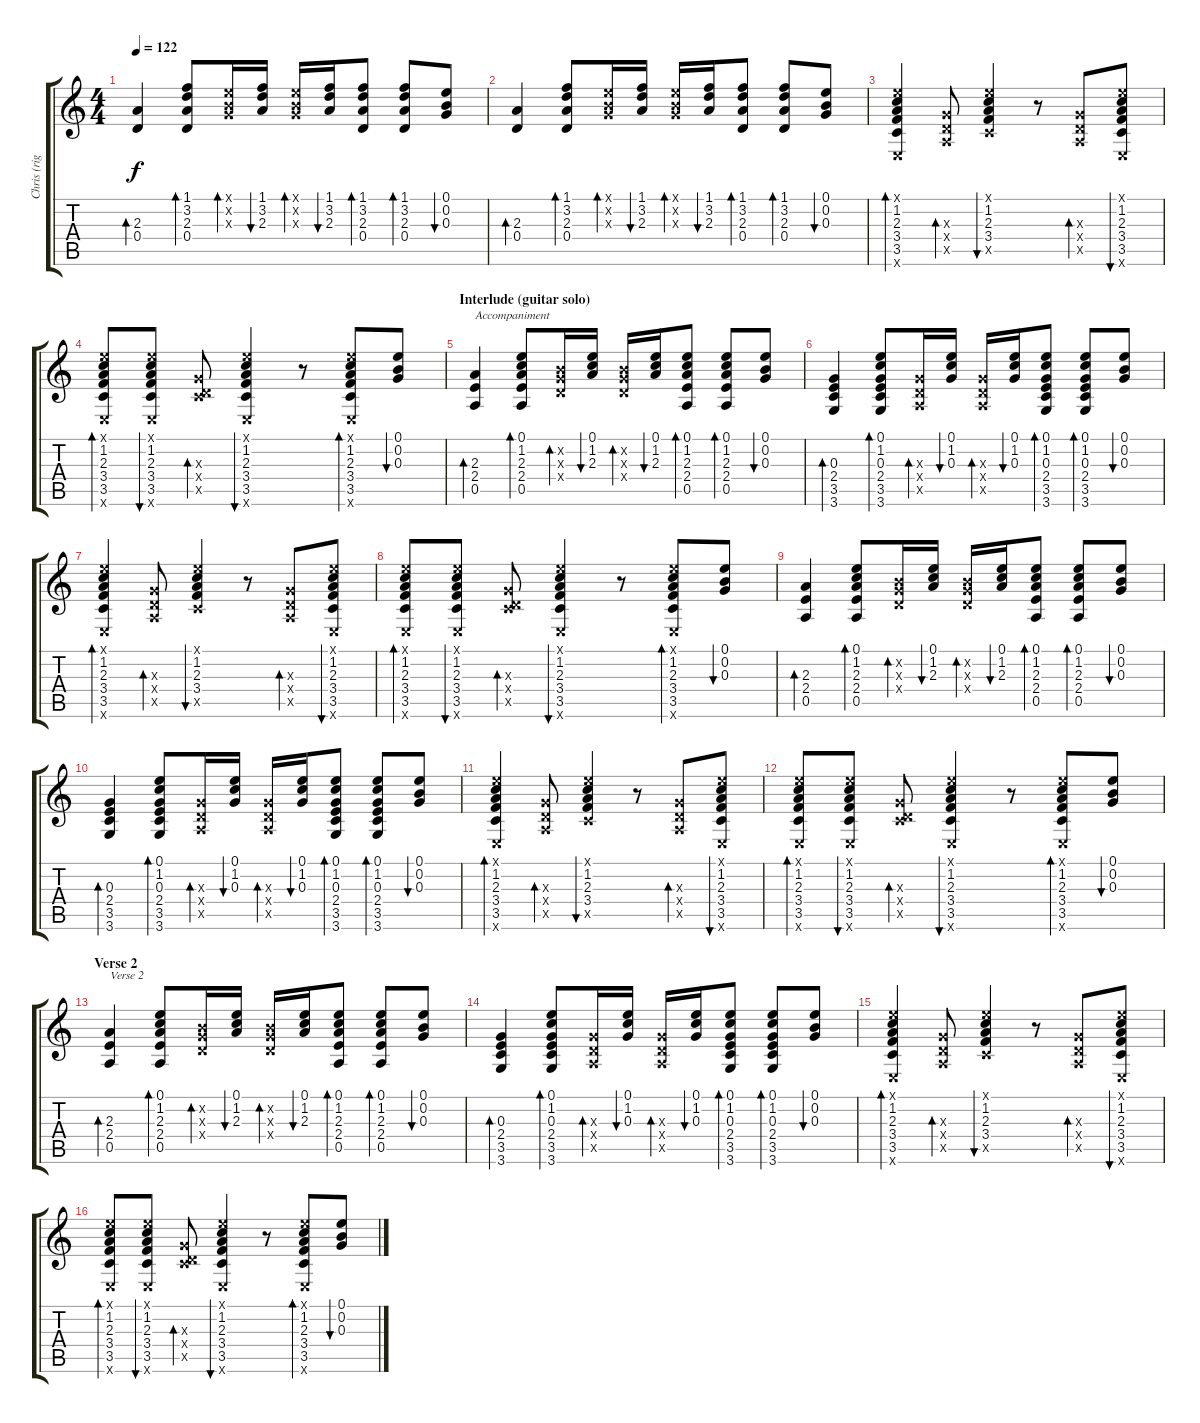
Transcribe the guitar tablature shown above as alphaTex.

\track ("Chris (right)" "Chris (rig") {instrument acousticguitarsteel}
\staff {score tabs}
\tuning (E4 B3 G3 D3 A2 E2) {hide}
\ts (4 4)
\tempo 122
\clef g2
\ks c
(2.3 0.4).4{bd 30 dy f} (1.1 3.2 2.3 0.4).8{bd 30} (0.1{x} 0.2{x} 0.3{x}).16{bd 30} (1.1 3.2 2.3).16{bu 30} (0.1{x} 0.2{x} 0.3{x}).16{bd 30} (1.1 3.2 2.3).16{bu 30} (1.1 3.2 2.3 0.4).8{bd 30} (1.1 3.2 2.3 0.4).8{bd 30} (0.1 0.2 0.3).8{bu 60} |
(2.3 0.4).4{bd 30} (1.1 3.2 2.3 0.4).8{bd 30} (0.1{x} 0.2{x} 0.3{x}).16{bd 30} (1.1 3.2 2.3).16{bu 30} (0.1{x} 0.2{x} 0.3{x}).16{bd 30} (1.1 3.2 2.3).16{bu 30} (1.1 3.2 2.3 0.4).8{bd 30} (1.1 3.2 2.3 0.4).8{bd 30} (0.1 0.2 0.3).8{bu 60} |
(0.1{x} 1.2 2.3 3.4 3.5 0.6{x}).4{bd 60} (0.3{x} 0.4{x} 0.5{x}).8{bd 60} (0.1{x} 1.2 2.3 3.4 3.5{x}).4{bu 60} r.8 (0.3{x} 0.4{x} 0.5{x}).8{bd 60} (0.1{x} 1.2 2.3 3.4 3.5 0.6{x}).8{bu 60} |
(0.1{x} 1.2 2.3 3.4 3.5 0.6{x}).8{bd 60} (0.1{x} 1.2 2.3 3.4 3.5 0.6{x}).8{bu 60} (0.3{x} 0.4{x} 3.5{x}).8{bd 60} (0.1{x} 1.2 2.3 3.4 3.5 0.6{x}).4{bu 60} r.8 (0.1{x} 1.2 2.3 3.4 3.5 0.6{x}).8{bd 60} (0.1 0.2 0.3).8{bu 60} |
\section ("" "Interlude (guitar solo)")
(2.3 2.4 0.5).4{bd 30 txt "Accompaniment"} (0.1 1.2 2.3 2.4 0.5).8{bd 30} (0.2{x} 0.3{x} 0.4{x}).16{bd 30} (0.1 1.2 2.3).16{bu 30} (0.2{x} 0.3{x} 0.4{x}).16{bd 30} (0.1 1.2 2.3).16{bu 30} (0.1 1.2 2.3 2.4 0.5).8{bd 30} (0.1 1.2 2.3 2.4 0.5).8{bd 30} (0.1 0.2 0.3).8{bu 60} |
(0.3 2.4 3.5 3.6).4{bd 30} (0.1 1.2 0.3 2.4 3.5 3.6).8{bd 30} (0.3{x} 0.4{x} 0.5{x}).16{bd 30} (0.1 1.2 0.3).16{bu 30} (0.3{x} 0.4{x} 0.5{x}).16{bd 30} (0.1 1.2 0.3).16{bu 30} (0.1 1.2 0.3 2.4 3.5 3.6).8{bd 30} (0.1 1.2 0.3 2.4 3.5 3.6).8{bd 30} (0.1 0.2 0.3).8{bu 60} |
(0.1{x} 1.2 2.3 3.4 3.5 0.6{x}).4{bd 60} (0.3{x} 0.4{x} 0.5{x}).8{bd 60} (0.1{x} 1.2 2.3 3.4 3.5{x}).4{bu 60} r.8 (0.3{x} 0.4{x} 0.5{x}).8{bd 60} (0.1{x} 1.2 2.3 3.4 3.5 0.6{x}).8{bu 60} |
(0.1{x} 1.2 2.3 3.4 3.5 0.6{x}).8{bd 60} (0.1{x} 1.2 2.3 3.4 3.5 0.6{x}).8{bu 60} (0.3{x} 0.4{x} 3.5{x}).8{bd 60} (0.1{x} 1.2 2.3 3.4 3.5 0.6{x}).4{bu 60} r.8 (0.1{x} 1.2 2.3 3.4 3.5 0.6{x}).8{bd 60} (0.1 0.2 0.3).8{bu 60} |
(2.3 2.4 0.5).4{bd 30} (0.1 1.2 2.3 2.4 0.5).8{bd 30} (0.2{x} 0.3{x} 0.4{x}).16{bd 30} (0.1 1.2 2.3).16{bu 30} (0.2{x} 0.3{x} 0.4{x}).16{bd 30} (0.1 1.2 2.3).16{bu 30} (0.1 1.2 2.3 2.4 0.5).8{bd 30} (0.1 1.2 2.3 2.4 0.5).8{bd 30} (0.1 0.2 0.3).8{bu 60} |
(0.3 2.4 3.5 3.6).4{bd 30} (0.1 1.2 0.3 2.4 3.5 3.6).8{bd 30} (0.3{x} 0.4{x} 0.5{x}).16{bd 30} (0.1 1.2 0.3).16{bu 30} (0.3{x} 0.4{x} 0.5{x}).16{bd 30} (0.1 1.2 0.3).16{bu 30} (0.1 1.2 0.3 2.4 3.5 3.6).8{bd 30} (0.1 1.2 0.3 2.4 3.5 3.6).8{bd 30} (0.1 0.2 0.3).8{bu 60} |
(0.1{x} 1.2 2.3 3.4 3.5 0.6{x}).4{bd 60} (0.3{x} 0.4{x} 0.5{x}).8{bd 60} (0.1{x} 1.2 2.3 3.4 3.5{x}).4{bu 60} r.8 (0.3{x} 0.4{x} 0.5{x}).8{bd 60} (0.1{x} 1.2 2.3 3.4 3.5 0.6{x}).8{bu 60} |
(0.1{x} 1.2 2.3 3.4 3.5 0.6{x}).8{bd 60} (0.1{x} 1.2 2.3 3.4 3.5 0.6{x}).8{bu 60} (0.3{x} 0.4{x} 3.5{x}).8{bd 60} (0.1{x} 1.2 2.3 3.4 3.5 0.6{x}).4{bu 60} r.8 (0.1{x} 1.2 2.3 3.4 3.5 0.6{x}).8{bd 60} (0.1 0.2 0.3).8{bu 60} |
\section ("" "Verse 2")
(2.3 2.4 0.5).4{bd 30 txt "Verse 2"} (0.1 1.2 2.3 2.4 0.5).8{bd 30} (0.2{x} 0.3{x} 0.4{x}).16{bd 30} (0.1 1.2 2.3).16{bu 30} (0.2{x} 0.3{x} 0.4{x}).16{bd 30} (0.1 1.2 2.3).16{bu 30} (0.1 1.2 2.3 2.4 0.5).8{bd 30} (0.1 1.2 2.3 2.4 0.5).8{bd 30} (0.1 0.2 0.3).8{bu 60} |
(0.3 2.4 3.5 3.6).4{bd 30} (0.1 1.2 0.3 2.4 3.5 3.6).8{bd 30} (0.3{x} 0.4{x} 0.5{x}).16{bd 30} (0.1 1.2 0.3).16{bu 30} (0.3{x} 0.4{x} 0.5{x}).16{bd 30} (0.1 1.2 0.3).16{bu 30} (0.1 1.2 0.3 2.4 3.5 3.6).8{bd 30} (0.1 1.2 0.3 2.4 3.5 3.6).8{bd 30} (0.1 0.2 0.3).8{bu 60} |
(0.1{x} 1.2 2.3 3.4 3.5 0.6{x}).4{bd 60} (0.3{x} 0.4{x} 0.5{x}).8{bd 60} (0.1{x} 1.2 2.3 3.4 3.5{x}).4{bu 60} r.8 (0.3{x} 0.4{x} 0.5{x}).8{bd 60} (0.1{x} 1.2 2.3 3.4 3.5 0.6{x}).8{bu 60} |
(0.1{x} 1.2 2.3 3.4 3.5 0.6{x}).8{bd 60} (0.1{x} 1.2 2.3 3.4 3.5 0.6{x}).8{bu 60} (0.3{x} 0.4{x} 3.5{x}).8{bd 60} (0.1{x} 1.2 2.3 3.4 3.5 0.6{x}).4{bu 60} r.8 (0.1{x} 1.2 2.3 3.4 3.5 0.6{x}).8{bd 60} (0.1 0.2 0.3).8{bu 60}
